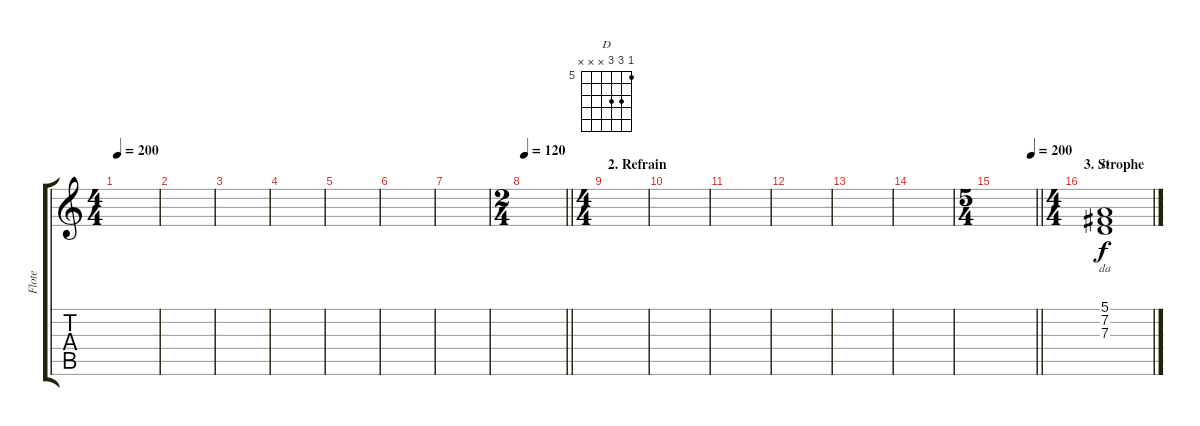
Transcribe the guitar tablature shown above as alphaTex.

\track ("Flote" "Flote") {instrument flute}
\staff {score tabs}
\tuning (E4 B3 G3 D3 A2 E2) {hide}
\chord ("D" 5 7 7 x x x) {firstfret 5}
\ts (4 4)
\tempo 200
\clef g2
\ks c
|
|
|
|
|
|
|
\ts (2 4)
\tempo 120
\barLineRight lightlight
|
\ts (4 4)
\section ("" "2. Refrain")
|
|
|
|
|
|
\ts (5 4)
\tempo (200 0.9)
\barLineRight lightlight
|
\ts (4 4)
\section ("" "3. Strophe")
(5.1 7.2 7.3).1{ch "D" lyrics (0 "da") lyrics (1 "") lyrics (2 "") lyrics (3 "") lyrics (4 "")}
